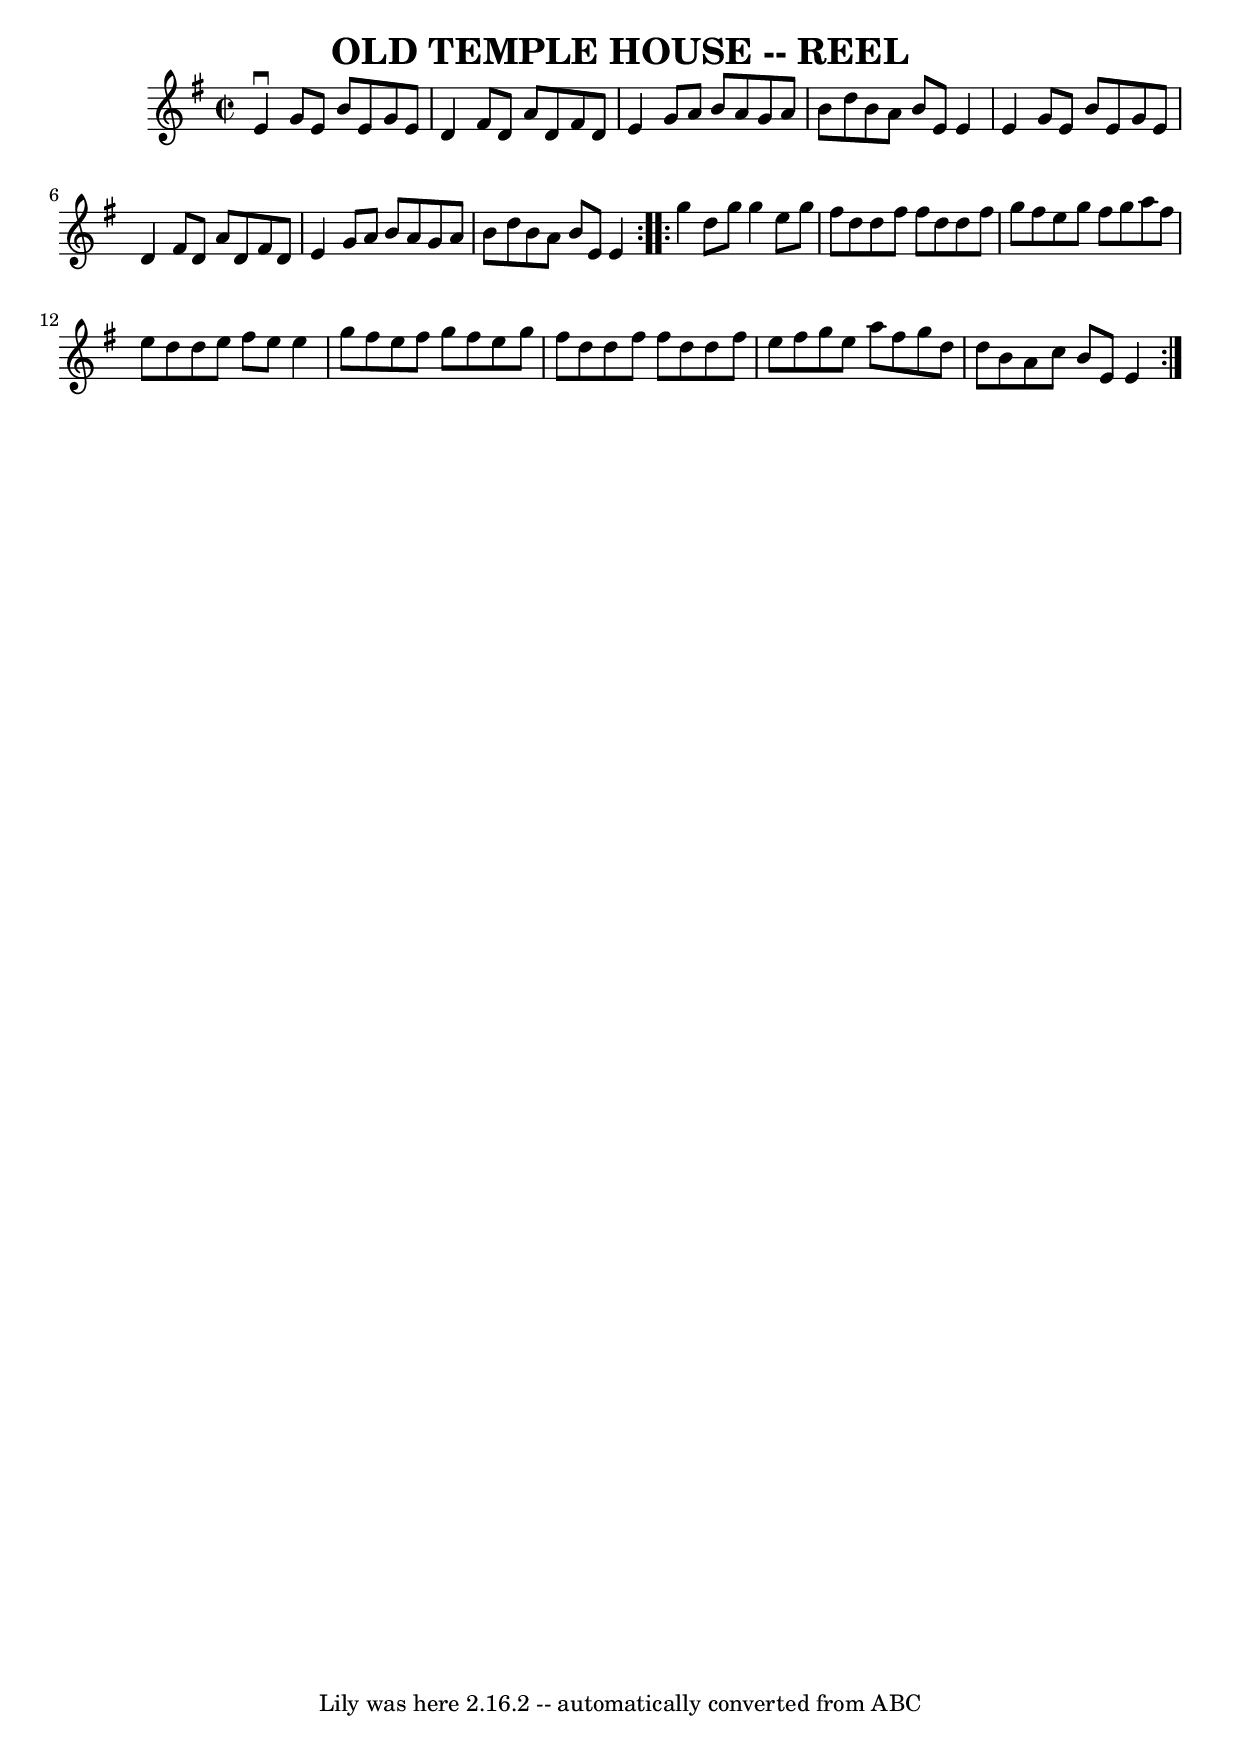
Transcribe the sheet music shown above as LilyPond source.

\version "2.16.2"
\include "Mammoth.ily"
\header {
  %% book = "Ryan's Mammoth Collection of Fiddle Tunes"
  crossRefNumber = "1"
  footnotes = ""
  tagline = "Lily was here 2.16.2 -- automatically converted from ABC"
  title = "OLD TEMPLE HOUSE -- REEL"

}
voicedefault =  {



  \repeat volta 2 {

    \override Staff.TimeSignature #'style = #'C
    \time 2/2 
    \key e \minor
    e'4^\downbow g'8 e'8 b'8 e'8 g'8         e'8     |
    d'4 fis'8 d'8 a'8 d'8 fis'8 d'8    |
         e'4 g'8 a'8 b'8 a'8 g'8 a'8     |
    b'8 d''8         b'8 a'8 b'8 e'8 e'4         |
    e'4 g'8 e'8 b'8         e'8 g'8 e'8     |
    d'4 fis'8 d'8 a'8 d'8 fis'8         d'8     |
    e'4 g'8 a'8 b'8 a'8 g'8 a'8    |
    
    b'8 d''8 b'8 a'8 b'8 e'8 e'4    
  }     
  \repeat volta 2 {
         g''4 d''8 g''8 g''4 e''8 g''8     |
    fis''8 d''8         d''8 fis''8 fis''8 d''8 d''8 fis''8     |
    g''8 fis''8      e''8 g''8 fis''8 g''8 a''8 fis''8     |
    e''8 d''8       d''8 e''8 fis''8 e''8 e''4         |
    g''8 fis''8         e''8 fis''8 g''8 fis''8 e''8 g''8     |
    fis''8 d''8        d''8 fis''8 fis''8 d''8 d''8 fis''8     |
    e''8         fis''8 g''8 e''8 a''8 fis''8 g''8 d''8     |
    d''8    
    b'8 a'8 c''8 b'8 e'8 e'4    
  }   

}

\score{
  <<

    \context Staff="default"
    {
      \voicedefault 
      
    }

  >>
  \layout {
    
  }
  \midi {
  }

}
